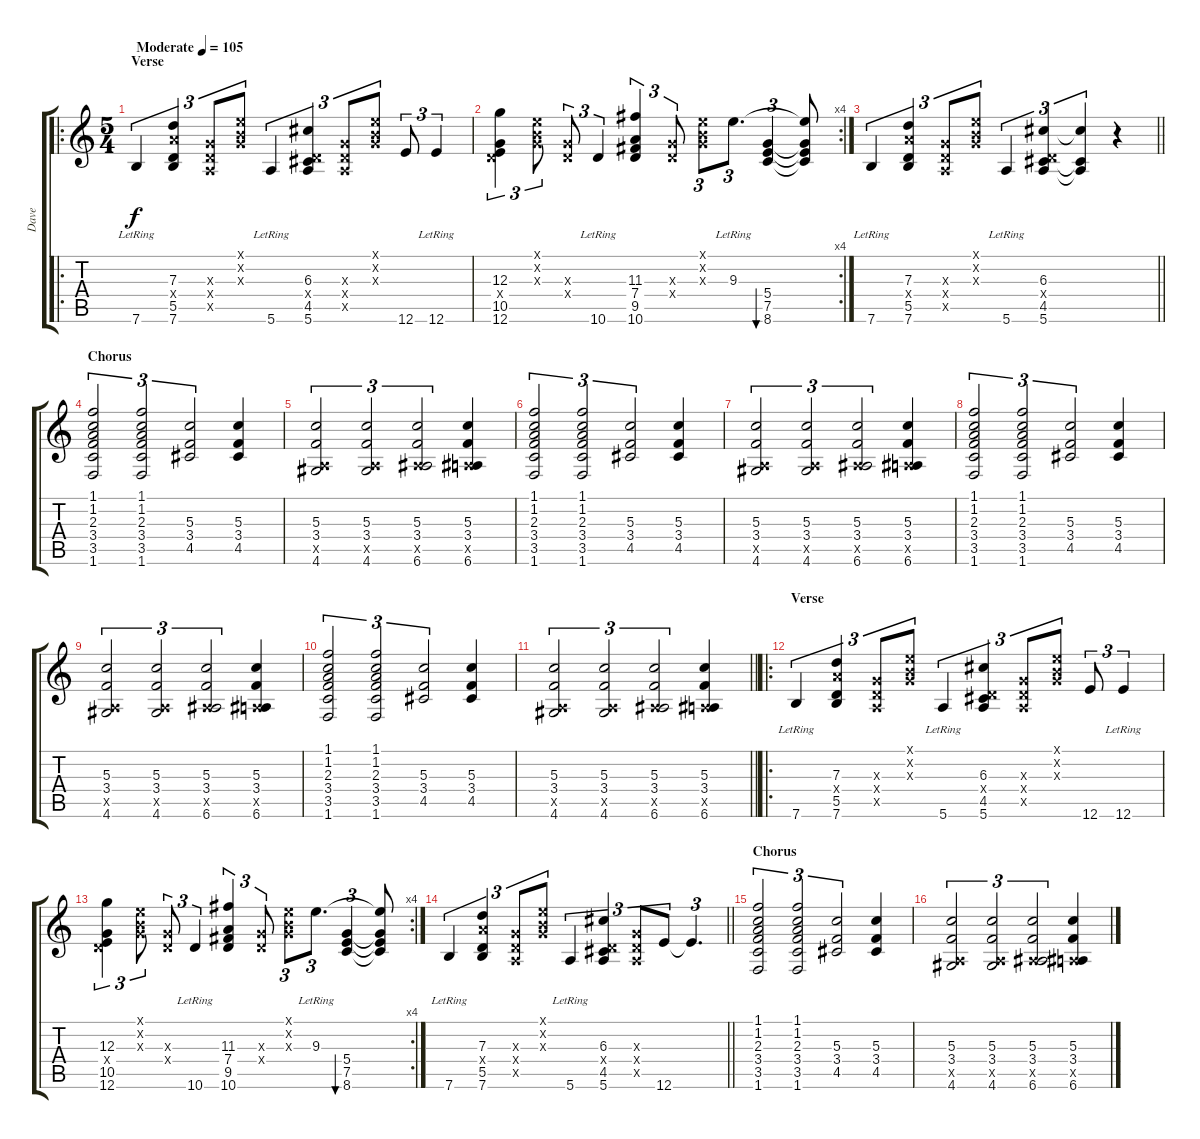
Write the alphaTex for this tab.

\track ("Dave" "Dave") {instrument acousticguitarsteel}
\staff {score tabs}
\tuning (E4 B3 G3 D3 A2 E2) {hide}
\ro
\ts (5 4)
\section ("" "Verse")
\tempo (105 "Moderate")
\clef g2
\ks c
7.6{lr}.4{tu (3 2) dy f instrument acousticguitarsteel} (7.3 7.4{x} 5.5 7.6).4{tu (3 2)} (0.3{x} 0.4{x} 0.5{x}).8{tu (3 2)} (0.1{x} 0.2{x} 0.3{x}).8{tu (3 2)} 5.6{lr}.4{tu (3 2)} (6.3 0.4{x} 4.5 5.6).4{tu (3 2)} (0.3{x} 0.4{x} 0.5{x}).8{tu (3 2)} (0.1{x} 0.2{x} 0.3{x}).8{tu (3 2)} 12.6.8{tu (3 2)} 12.6{lr}.4{tu (3 2)} |
\rc 4
(12.3 0.4{x} 10.5 12.6).4{tu (3 2)} (0.1{x} 0.2{x} 0.3{x}).8{tu (3 2)} (0.3{x} 0.4{x}).8{tu (3 2)} 10.6{lr}.4{tu (3 2)} (11.3 7.4 9.5 10.6).4{tu (3 2)} (0.3{x} 0.4{x}).8{tu (3 2)} (0.1{x} 0.2{x} 0.3{x}).8{tu (3 2)} 9.3{lr}.8{d tu (3 2)} (5.4 7.5 8.6).4{tu (3 2) bu 60} (9.3{t} 5.4{t} 7.5{t} 8.6{t}).8 |
\barLineRight lightlight
7.6{lr}.4{tu (3 2)} (7.3 7.4{x} 5.5 7.6).4{tu (3 2)} (0.3{x} 0.4{x} 0.5{x}).8{tu (3 2)} (0.1{x} 0.2{x} 0.3{x}).8{tu (3 2)} 5.6{lr}.4{tu (3 2)} (6.3 0.4{x} 4.5 5.6).4{tu (3 2)} (6.3{t} 4.5{t} 5.6{t}).4{tu (3 2)} r.4 |
\section ("" "Chorus")
(1.1 1.2 2.3 3.4 3.5 1.6).2{tu (3 2)} (1.1 1.2 2.3 3.4 3.5 1.6).2{tu (3 2)} (5.3 3.4 4.5).2{tu (3 2)} (5.3 3.4 4.5).4 |
(5.3 3.4 0.5{x} 4.6).2{tu (3 2)} (5.3 3.4 0.5{x} 4.6).2{tu (3 2)} (5.3 3.4 0.5{x} 6.6).2{tu (3 2)} (5.3 3.4 0.5{x} 6.6).4 |
(1.1 1.2 2.3 3.4 3.5 1.6).2{tu (3 2)} (1.1 1.2 2.3 3.4 3.5 1.6).2{tu (3 2)} (5.3 3.4 4.5).2{tu (3 2)} (5.3 3.4 4.5).4 |
(5.3 3.4 0.5{x} 4.6).2{tu (3 2)} (5.3 3.4 0.5{x} 4.6).2{tu (3 2)} (5.3 3.4 0.5{x} 6.6).2{tu (3 2)} (5.3 3.4 0.5{x} 6.6).4 |
(1.1 1.2 2.3 3.4 3.5 1.6).2{tu (3 2)} (1.1 1.2 2.3 3.4 3.5 1.6).2{tu (3 2)} (5.3 3.4 4.5).2{tu (3 2)} (5.3 3.4 4.5).4 |
(5.3 3.4 0.5{x} 4.6).2{tu (3 2)} (5.3 3.4 0.5{x} 4.6).2{tu (3 2)} (5.3 3.4 0.5{x} 6.6).2{tu (3 2)} (5.3 3.4 0.5{x} 6.6).4 |
(1.1 1.2 2.3 3.4 3.5 1.6).2{tu (3 2)} (1.1 1.2 2.3 3.4 3.5 1.6).2{tu (3 2)} (5.3 3.4 4.5).2{tu (3 2)} (5.3 3.4 4.5).4 |
\barLineRight lightlight
(5.3 3.4 0.5{x} 4.6).2{tu (3 2)} (5.3 3.4 0.5{x} 4.6).2{tu (3 2)} (5.3 3.4 0.5{x} 6.6).2{tu (3 2)} (5.3 3.4 0.5{x} 6.6).4 |
\ro
\section ("" "Verse")
7.6{lr}.4{tu (3 2)} (7.3 7.4{x} 5.5 7.6).4{tu (3 2)} (0.3{x} 0.4{x} 0.5{x}).8{tu (3 2)} (0.1{x} 0.2{x} 0.3{x}).8{tu (3 2)} 5.6{lr}.4{tu (3 2)} (6.3 0.4{x} 4.5 5.6).4{tu (3 2)} (0.3{x} 0.4{x} 0.5{x}).8{tu (3 2)} (0.1{x} 0.2{x} 0.3{x}).8{tu (3 2)} 12.6.8{tu (3 2)} 12.6{lr}.4{tu (3 2)} |
\rc 4
(12.3 0.4{x} 10.5 12.6).4{tu (3 2)} (0.1{x} 0.2{x} 0.3{x}).8{tu (3 2)} (0.3{x} 0.4{x}).8{tu (3 2)} 10.6{lr}.4{tu (3 2)} (11.3 7.4 9.5 10.6).4{tu (3 2)} (0.3{x} 0.4{x}).8{tu (3 2)} (0.1{x} 0.2{x} 0.3{x}).8{tu (3 2)} 9.3{lr}.8{d tu (3 2)} (5.4 7.5 8.6).4{tu (3 2) bu 60} (9.3{t} 5.4{t} 7.5{t} 8.6{t}).8 |
\barLineRight lightlight
7.6{lr}.4{tu (3 2)} (7.3 7.4{x} 5.5 7.6).4{tu (3 2)} (0.3{x} 0.4{x} 0.5{x}).8{tu (3 2)} (0.1{x} 0.2{x} 0.3{x}).8{tu (3 2)} 5.6{lr}.4{tu (3 2)} (6.3 0.4{x} 4.5 5.6).4{tu (3 2)} (0.3{x} 0.4{x} 0.5{x}).8{tu (3 2)} 12.6.8{tu (3 2)} 12.6{t}.4{d tu (3 2)} |
\section ("" "Chorus")
(1.1 1.2 2.3 3.4 3.5 1.6).2{tu (3 2)} (1.1 1.2 2.3 3.4 3.5 1.6).2{tu (3 2)} (5.3 3.4 4.5).2{tu (3 2)} (5.3 3.4 4.5).4 |
(5.3 3.4 0.5{x} 4.6).2{tu (3 2)} (5.3 3.4 0.5{x} 4.6).2{tu (3 2)} (5.3 3.4 0.5{x} 6.6).2{tu (3 2)} (5.3 3.4 0.5{x} 6.6).4
